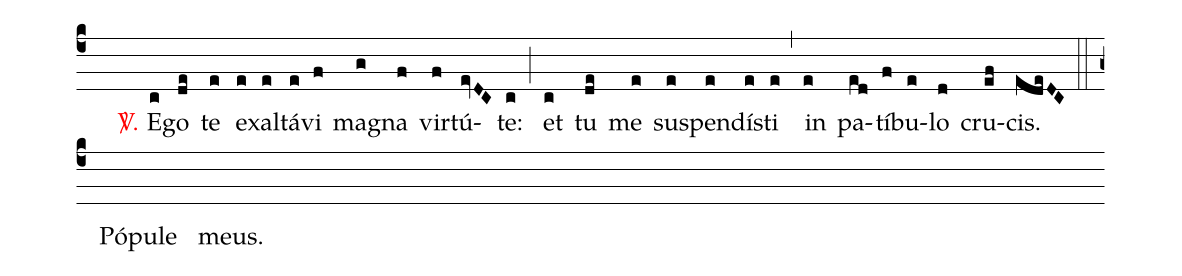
%%
(c4) () <v>\red{\Vbar.}</v>() E(c)go(de) te(e) ex(e)al(e)tá(e)vi(f) ma(g)gna(f) vir(f)tú(evDC)te:(c) (;) et(c) tu(de) me(e) su(e)spen(e)dí(e)sti(e) (,) in(e) pa(ed)tí(f)bu(e)lo(d) cru(ef)cis.(edeDC) (::) Pópule() meus.() ()
